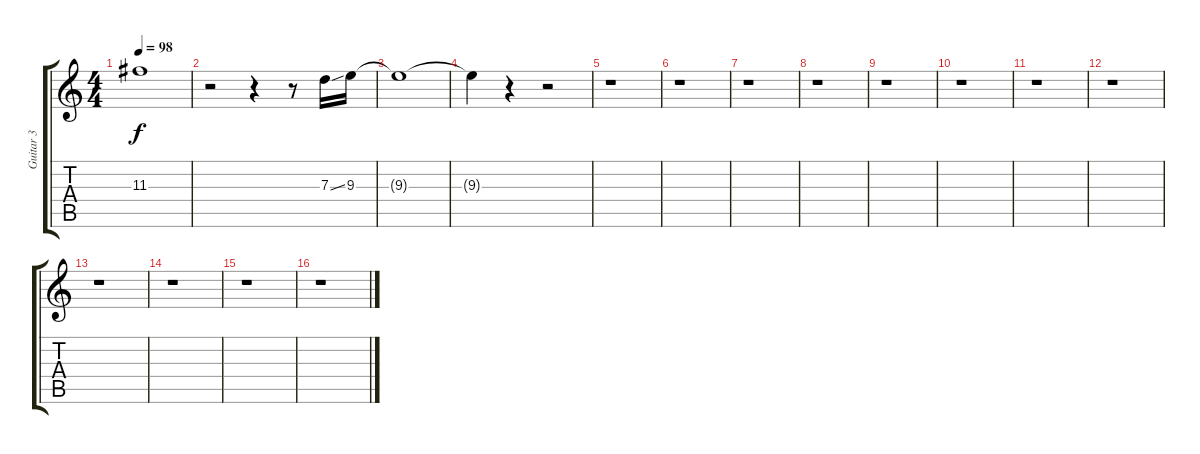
\track ("Guitar 3" "Guitar 3") {instrument electricguitarjazz}
\staff {score tabs}
\tuning (E4 B3 G3 D3 A2 E2) {hide}
\ts (4 4)
\tempo 98
\clef g2
\ks c
11.3.1{dy f} |
r.2 r.4 r.8 7.3{ss}.16 9.3.16 |
9.3{t}.1 |
9.3{t}.4 r.4 r.2 |
r.1 |
r.1 |
r.1 |
r.1 |
r.1 |
r.1 |
r.1 |
r.1 |
r.1 |
r.1 |
r.1 |
r.1
